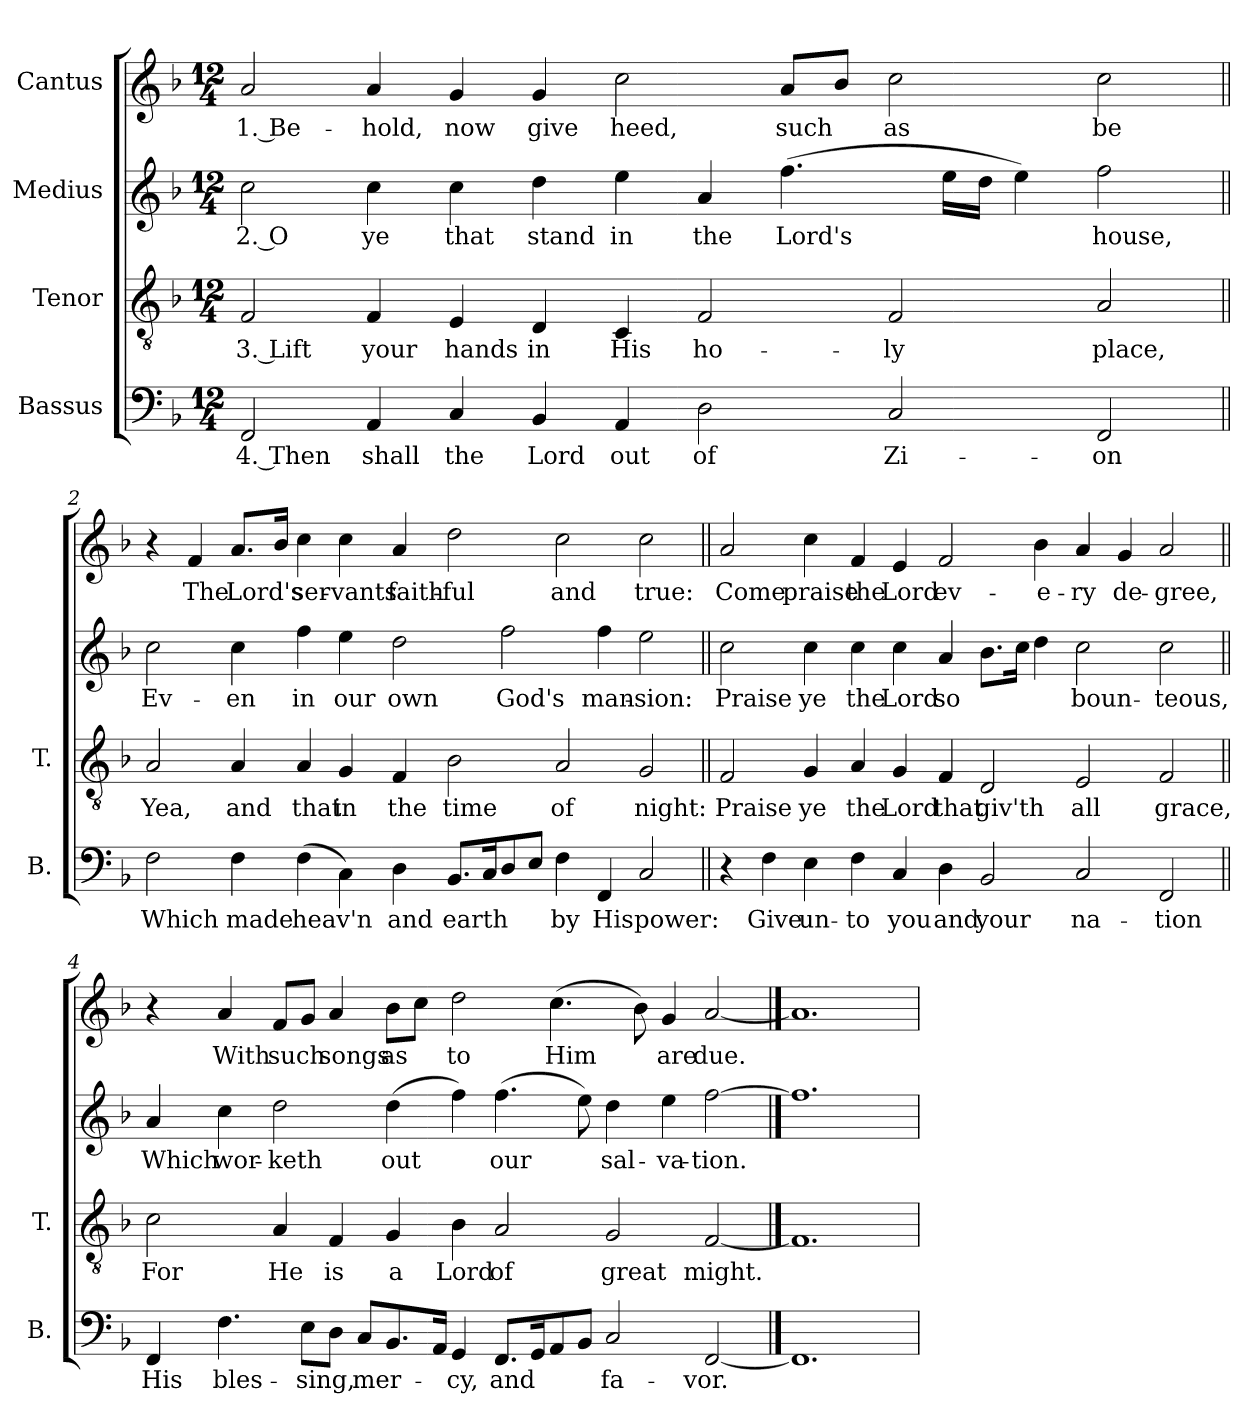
**kern	**text	**kern	**text	**kern	**text	**kern	**text
*part4	*part4	*part3	*part3	*part2	*part2	*part1	*part1
*staff4	*staff4	*staff3	*staff3	*staff2	*staff2	*staff1	*staff1
*I"Bassus	*	*I"Tenor	*	*I"Medius	*	*I"Cantus	*
*I'B.	*	*I'T.	*	*	*	*	*
*clefF4	*	*clefGv2	*	*clefG2	*	*clefG2	*
*k[b-]	*	*k[b-]	*	*k[b-]	*	*k[b-]	*
*M12/4	*	*M12/4	*	*M12/4	*	*M12/4	*
=1	=1	=1	=1	=1	=1	=1	=1
2FF/	4. Then	2F/	3. Lift	2cc\	2. O	2a/	1. Be-
4AA/	shall	4F/	your	4cc\	ye	4a/	-hold,
4C/	the	4E/	hands	4cc\	that	4g/	now
4BB-/	Lord	4D/	in	4dd\	stand	4g/	give
4AA/	out	4C/	His	4ee\	in	2cc\	heed,
2D\	of	2F/	ho-	4a/	the	.	.
.	.	.	.	(4.ff\	Lord's	8a/L	such
.	.	.	.	.	.	8b-/J	.
2C/	Zi-	2F/	-ly	.	.	2cc\	as
.	.	.	.	16ee\LL	.	.	.
.	.	.	.	16dd\JJ	.	.	.
.	.	.	.	4ee\)	.	.	.
2FF/	-on	2A/	place,	2ff\	house,	2cc\	be
=2||	=2||	=2||	=2||	=2||	=2||	=2||	=2||
2F\	Which	2A/	Yea,	2cc\	Ev-	4r	.
.	.	.	.	.	.	4f/	The
4F\	made	4A/	and	4cc\	-en	8.a/L	Lord's
.	.	.	.	.	.	16b-/Jk	.
(4F\	heav'n	4A/	that	4ff\	in	4cc\	ser-
4C\)	.	4G/	in	4ee\	our	4cc\	-vants
4D\	and	4F/	the	2dd\	own	4a/	faith-
8.BB-/L	earth	2B-\	time	.	.	2dd\	-ful
16C/K	.	.	.	.	.	.	.
8D/	.	.	.	2ff\	God's	.	.
8E/J	.	.	.	.	.	.	.
4F\	by	2A/	of	.	.	2cc\	and
4FF/	His	.	.	4ff\	man-	.	.
2C/	power:	2G/	night:	2ee\	-sion:	2cc\	true:
=3||	=3||	=3||	=3||	=3||	=3||	=3||	=3||
4r	.	2F/	Praise	2cc\	Praise	2a/	Come
4F\	Give	.	.	.	.	.	.
4E\	un-	4G/	ye	4cc\	ye	4cc\	praise
4F\	-to	4A/	the	4cc\	the	4f/	the
4C/	you	4G/	Lord	4cc\	Lord	4e/	Lord
4D\	and	4F/	that	4a/	so	2f/	ev-
2BB-/	your	2D/	giv'th	8.b-\L	.	.	.
.	.	.	.	16cc\Jk	.	.	.
.	.	.	.	4dd\	.	4b-\	-e-
2C/	na-	2E/	all	2cc\	boun-	4a/	-ry
.	.	.	.	.	.	4g/	de-
2FF/	-tion	2F/	grace,	2cc\	-teous,	2a/	-gree,
=4||	=4||	=4||	=4||	=4||	=4||	=4||	=4||
4FF/	His	2c\	For	4a/	Which	4r	.
4.F\	bles-	.	.	4cc\	wor-	4a/	With
.	.	4A/	He	2dd\	-keth	8f/L	such
8E\L	-sing,	.	.	.	.	8g/J	.
8D\J	.	4F/	is	.	.	4a/	songs
8C/L	mer-	.	.	.	.	.	.
8.BB-/	.	4G/	a	(4dd\	out	8b-\L	as
.	.	.	.	.	.	8cc\J	.
16AA/Jk	.	.	.	.	.	.	.
4GG/	-cy,	4B-\	Lord	4ff\)	.	2dd\	to
8.FF/L	and	2A/	of	(4.ff\	our	.	.
16GG/K	.	.	.	.	.	.	.
8AA/	.	.	.	.	.	(4.cc\	Him
8BB-/J	.	.	.	8ee\)	.	.	.
2C/	fa-	2G/	great	4dd\	sal-	.	.
.	.	.	.	.	.	8b-\)	.
.	.	.	.	4ee\	-va-	4g/	are
[2FF	-vor.	[2F	might.	[2ff	-tion.	[2a	due.
==5	==5	==5	==5	==5	==5	==5	==5
1.FF]	.	1.F]	.	1.ff]	.	1.a]	.
=	=	=	=	=	=	=	=
*-	*-	*-	*-	*-	*-	*-	*-
